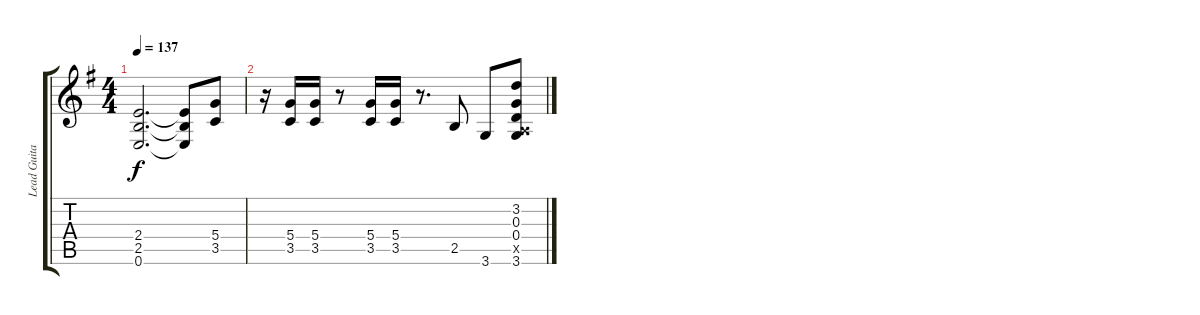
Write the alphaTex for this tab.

\track ("Lead Guitar" "Lead Guita") {instrument distortionguitar}
\staff {score tabs}
\tuning (E4 B3 G3 D3 A2 E2) {hide}
\ts (4 4)
\tempo 137
\clef g2
\ks g
(2.4{t} 2.5{t} 0.6{t}).2{d dy f volume 3} (2.4{t} 2.5{t} 0.6{t}).8 (5.4 3.5).8 |
r.16{volume 1} (5.4 3.5).16 (5.4 3.5).16 r.8 (5.4 3.5).16 (5.4 3.5).16 r.8{d} 2.5.8 3.6.8 (3.2 0.3 0.4 0.5{x} 3.6).8
